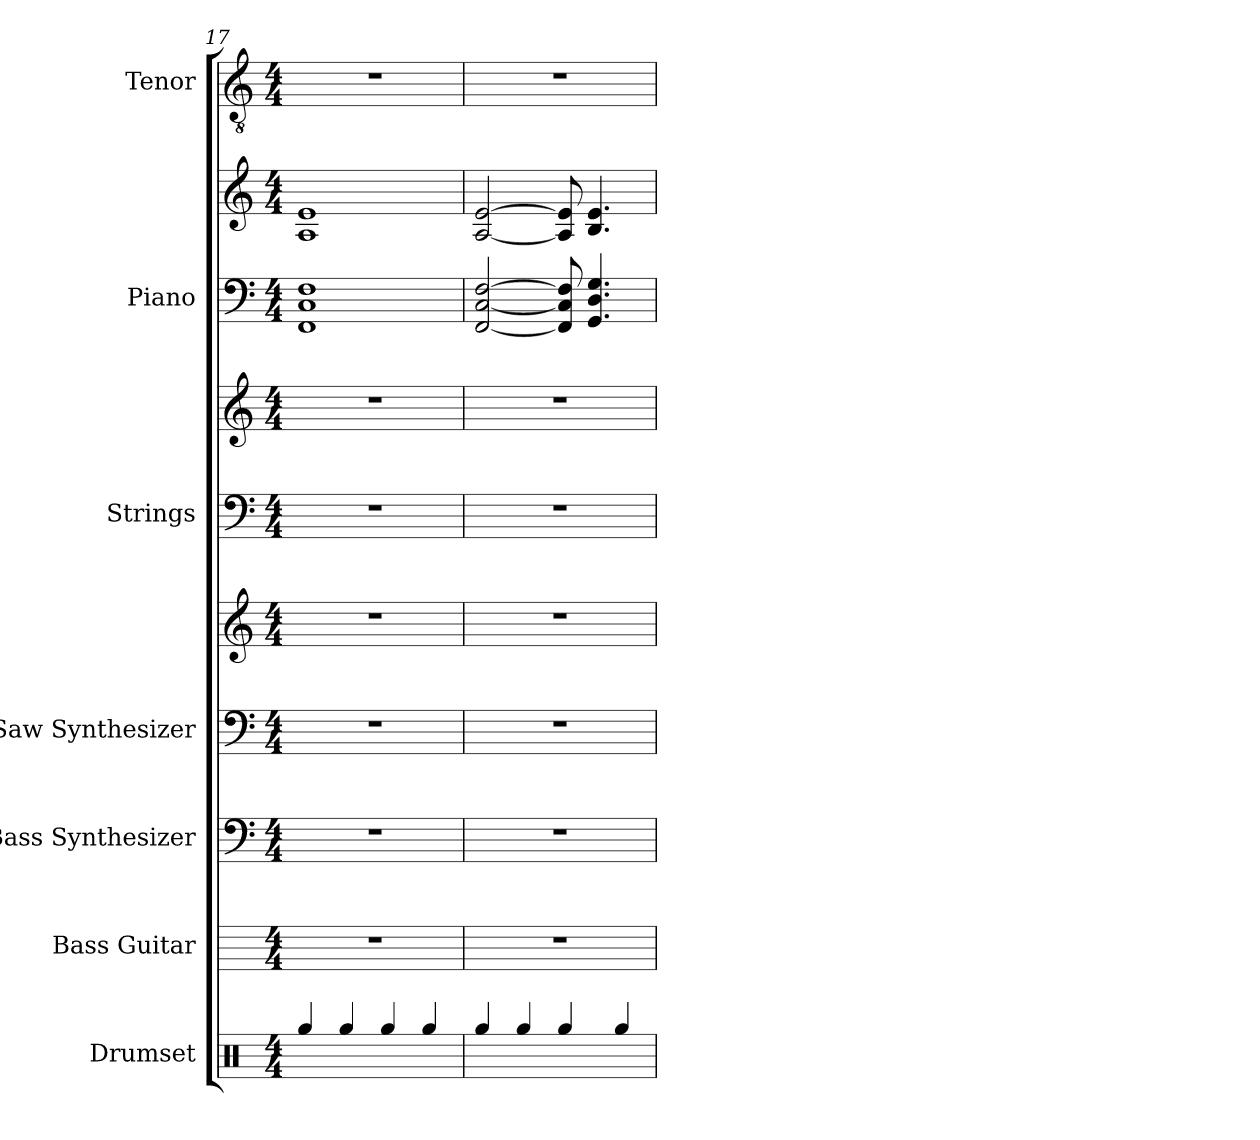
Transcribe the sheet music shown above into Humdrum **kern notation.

**kern	**kern	**kern	**kern	**kern	**kern	**kern	**kern	**kern	**kern
*part7	*part6	*part5	*part4	*part4	*part3	*part3	*part2	*part2	*part1
*staff10	*staff9	*staff8	*staff7	*staff6	*staff5	*staff4	*staff3	*staff2	*staff1
*I"Drumset	*I"Bass Guitar	*I"Bass Synthesizer	*I"Saw Synthesizer	*	*I"Strings	*	*I"Piano	*	*I"Tenor
*I'D. Set	*I'B. Guit.	*I'Synth.	*I'Synth.	*	*I'St.	*	*I'Pno.	*	*I'T.
!!LO:LB:g=z
*clefX	*	*clefF4	*clefF4	*clefG2	*clefF4	*clefG2	*clefF4	*clefG2	*clefGv2
*	*ITrd7c12	*	*	*	*	*	*	*	*
*k[]	*k[]	*k[]	*k[]	*k[]	*k[]	*k[]	*k[]	*k[]	*k[]
*M4/4	*M4/4	*M4/4	*M4/4	*M4/4	*M4/4	*M4/4	*M4/4	*M4/4	*M4/4
=17	=17	=17	=17	=17	=17	=17	=17	=17	=17
4Rgg/	1r	1r	1r	1r	1r	1r	1FF 1C 1F	1A 1e	1r
4Rgg/	.	.	.	.	.	.	.	.	.
4Rgg/	.	.	.	.	.	.	.	.	.
4Rgg/	.	.	.	.	.	.	.	.	.
=18	=18	=18	=18	=18	=18	=18	=18	=18	=18
4Rgg/	1r	1r	1r	1r	1r	1r	[2FF/ [2C/ [2F/	[2A/ [2e/	1r
4Rgg/	.	.	.	.	.	.	.	.	.
4Rgg/	.	.	.	.	.	.	8FF/] 8C/] 8F/]	8A/] 8e/]	.
.	.	.	.	.	.	.	4.GG/ 4.D/ 4.G/	4.B/ 4.e/	.
4Rgg/	.	.	.	.	.	.	.	.	.
=	=	=	=	=	=	=	=	=	=
*-	*-	*-	*-	*-	*-	*-	*-	*-	*-
